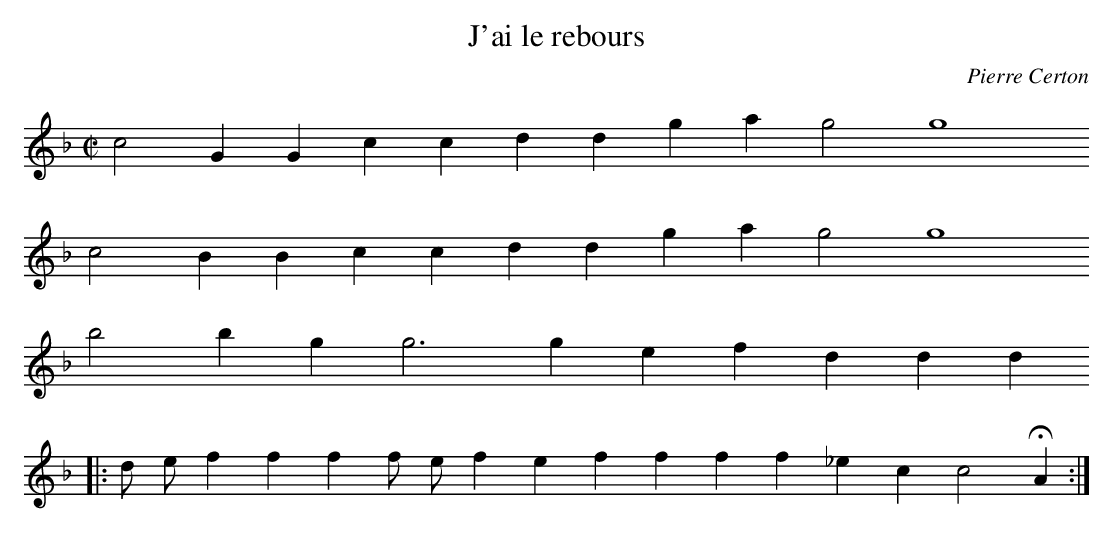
X:1
T:J'ai le rebours
C:Pierre Certon
M:C|
L:1/4
K:F -8va
c2 G G c c d d g a g2 g4
c2 B B c c d d g a g2 g4
b2 b g g3 g e f d d d
|:d/ e/ f f f f/ e/ f e  f f f f _e c c2 HA :|
